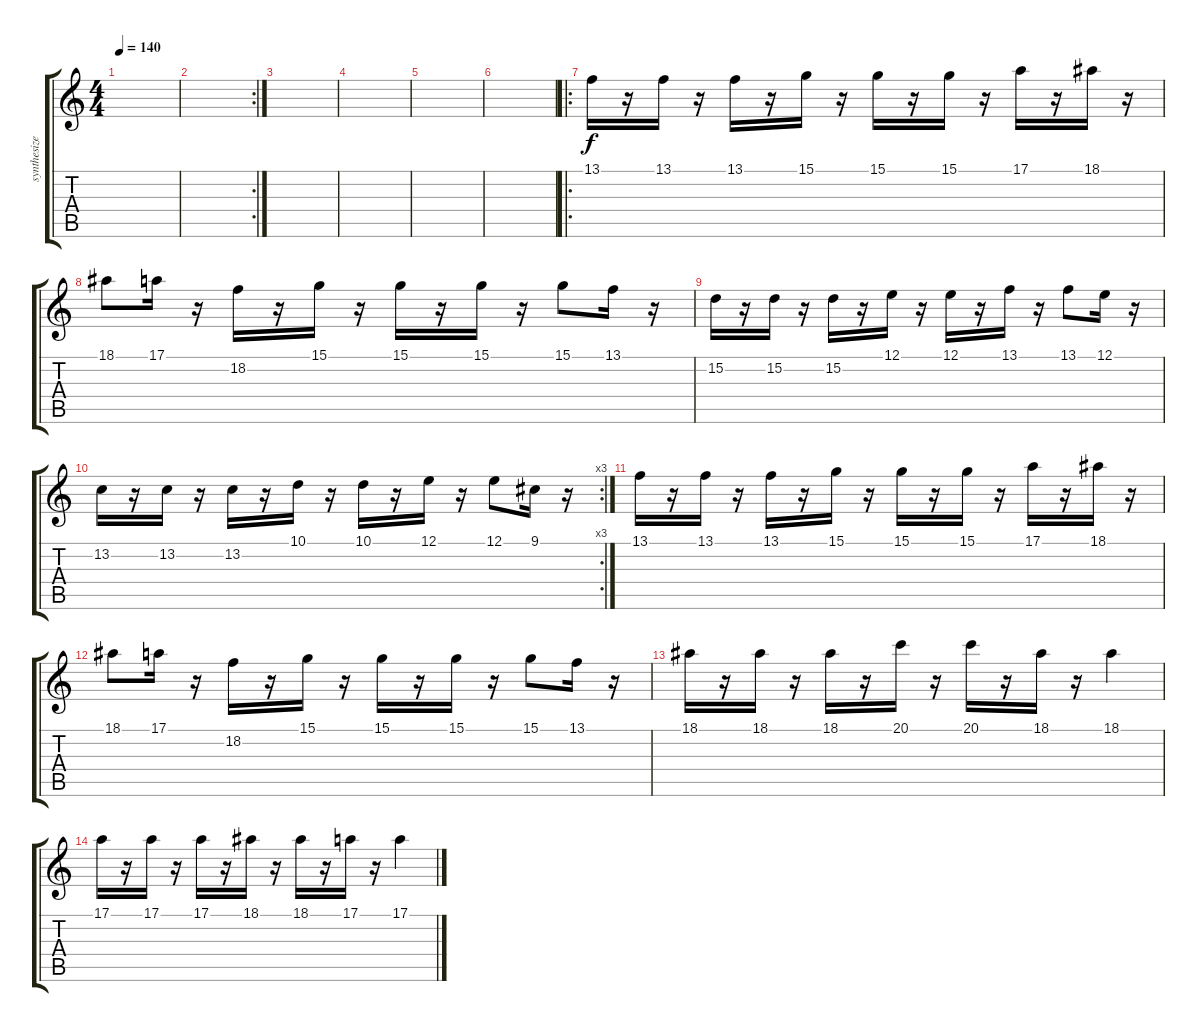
\track ("synthesizer" "synthesize") {instrument stringensemble1}
\staff {score tabs}
\tuning (E4 B3 G3 D3 A2 E2) {hide}
\ts (4 4)
\tempo 140
\clef g2
\ks c
|
\rc 2
|
|
|
|
|
\ro
13.1.16 r.16 13.1.16 r.16 13.1.16 r.16 15.1.16 r.16 15.1.16 r.16 15.1.16 r.16 17.1.16 r.16 18.1.16 r.16 |
18.1.8 17.1.16 r.16 18.2.16 r.16 15.1.16 r.16 15.1.16 r.16 15.1.16 r.16 15.1.8 13.1.16 r.16 |
15.2.16 r.16 15.2.16 r.16 15.2.16 r.16 12.1.16 r.16 12.1.16 r.16 13.1.16 r.16 13.1.8 12.1.16 r.16 |
\rc 3
13.2.16 r.16 13.2.16 r.16 13.2.16 r.16 10.1.16 r.16 10.1.16 r.16 12.1.16 r.16 12.1.8 9.1.16 r.16 |
13.1.16 r.16 13.1.16 r.16 13.1.16 r.16 15.1.16 r.16 15.1.16 r.16 15.1.16 r.16 17.1.16 r.16 18.1.16 r.16 |
18.1.8 17.1.16 r.16 18.2.16 r.16 15.1.16 r.16 15.1.16 r.16 15.1.16 r.16 15.1.8 13.1.16 r.16 |
18.1.16 r.16 18.1.16 r.16 18.1.16 r.16 20.1.16 r.16 20.1.16 r.16 18.1.16 r.16 18.1.4 |
17.1.16 r.16 17.1.16 r.16 17.1.16 r.16 18.1.16 r.16 18.1.16 r.16 17.1.16 r.16 17.1.4
